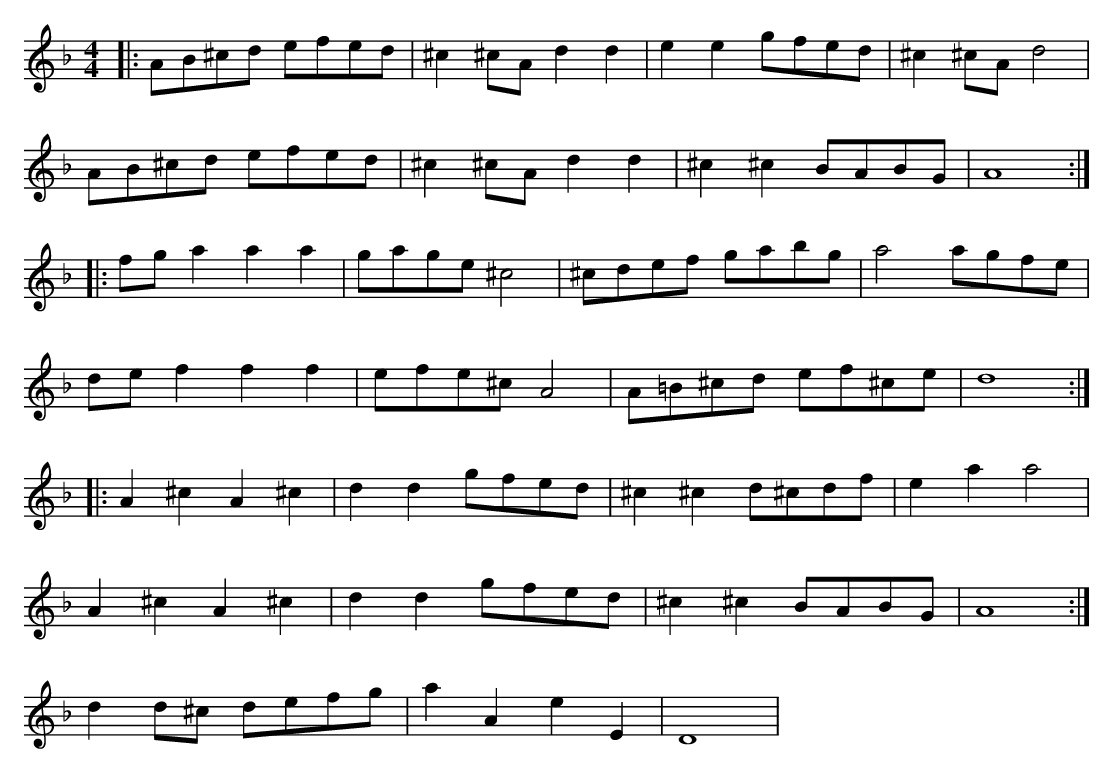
X:1
M:4/4
K:Dmin
|:AB^cd efed|^c2^cA d2d2|e2e2 gfed|^c2^cA d4|
AB^cd efed|^c2^cA d2d2|^c2^c2 BABG|A8:|
|:fga2 a2a2|gage ^c4|^cdef gabg|a4 agfe|
def2 f2f2|efe^c A4|A=B^cd ef^ce|d8:|
|:A2^c2 A2^c2|d2d2 gfed|^c2^c2 d^cdf|e2a2 a4|
A2^c2 A2^c2|d2d2 gfed|^c2^c2 BABG|A8:|
d2d^c defg|a2A2 e2E2|D8|
